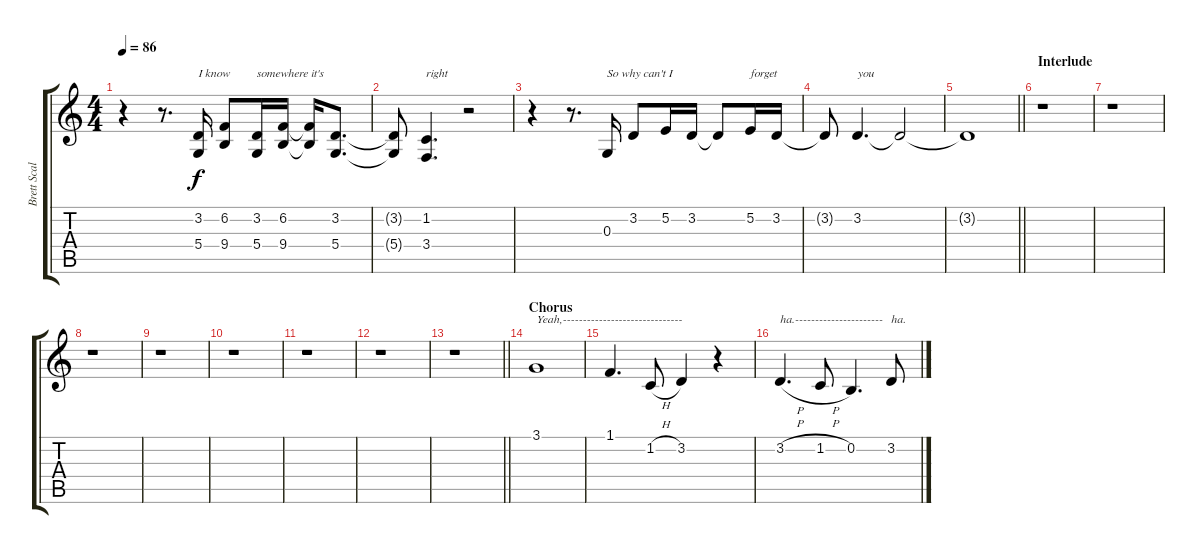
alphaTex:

\track ("Brett Scallions (Vocals)" "Brett Scal") {instrument violin}
\staff {score tabs}
\tuning (E4 B3 G3 D3 A2 E2) {hide}
\ts (4 4)
\tempo 86
\clef g2
\ks c
r.4{dy f} r.8{d} (3.2 5.4).16{txt "I know"} (6.2 9.4).8 (3.2 5.4).16{txt "somewhere it's"} (6.2 9.4).16 (6.2{t} 9.4{t}).16 (3.2 5.4).8{d} |
(3.2{t} 5.4{t}).8 (1.2 3.4).4{d txt "right"} r.2 |
r.4 r.8{d} 0.3.16{txt "So why can't I"} 3.2.8 5.2.16 3.2.16 3.2{t}.8 5.2.16{txt "forget"} 3.2.16 |
3.2{t}.8 3.2.4{d txt "you"} 3.2{t}.2 |
\barLineRight lightlight
3.2{t}.1 |
\section ("" "Interlude")
r.1 |
r.1 |
r.1 |
r.1 |
r.1 |
r.1 |
r.1 |
\barLineRight lightlight
r.1 |
\section ("" "Chorus")
3.1.1{txt "Yeah,------------------------------"} |
1.1.4{d} 1.2{h}.8 3.2.4 r.4 |
3.2{h}.4{d txt "ha.----------------------"} 1.2{h}.8 0.2.4{d} 3.2{h}.8{txt "ha."}
